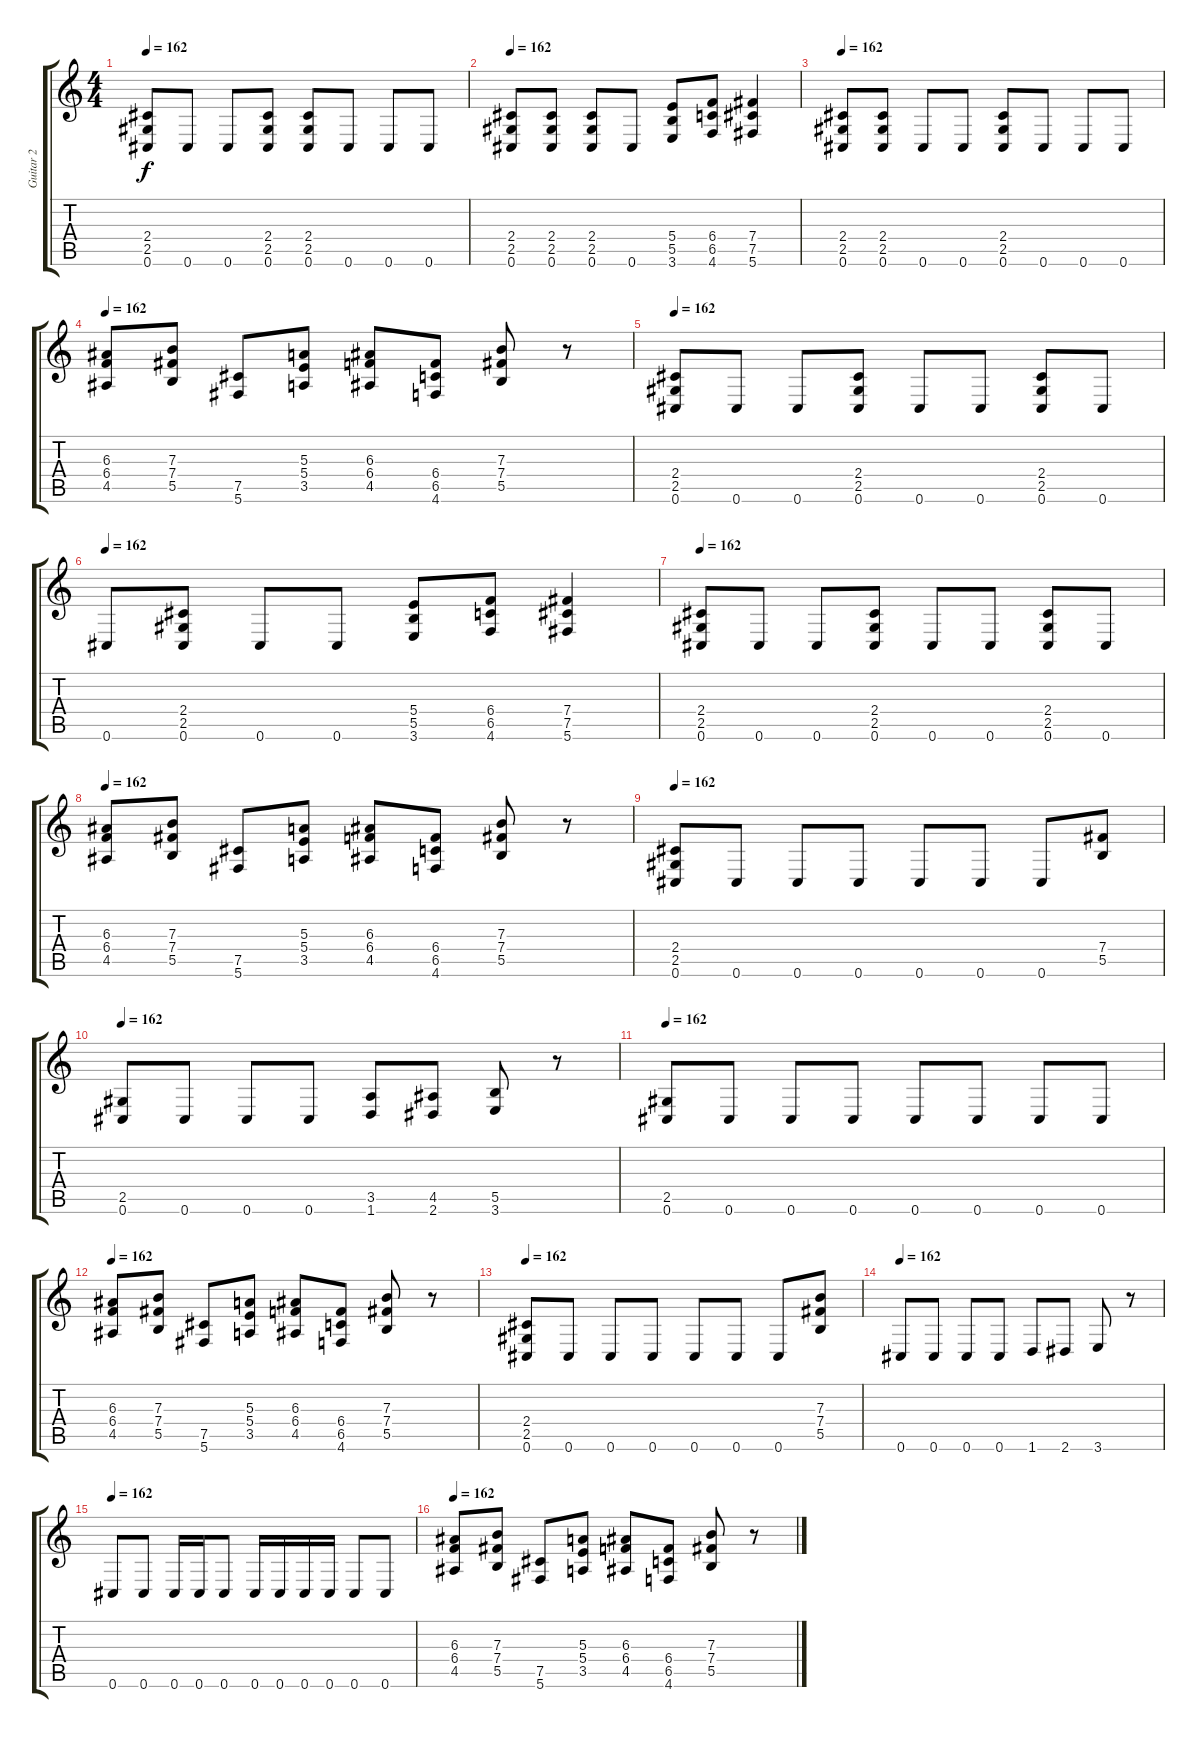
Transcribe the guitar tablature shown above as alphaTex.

\track ("Guitar 2" "Guitar 2") {instrument distortionguitar}
\staff {score tabs}
\tuning (Db4 Ab3 E3 B2 Gb2 Db2) {hide}
\ts (4 4)
\tempo 162
\clef g2
\ks c
(2.4 2.5 0.6).8{dy f} 0.6.8 0.6.8 (2.4 2.5 0.6).8 (2.4 2.5 0.6).8 0.6.8 0.6.8 0.6.8 |
\tempo 162
(2.4 2.5 0.6).8 (2.4 2.5 0.6).8 (2.4 2.5 0.6).8 0.6.8 (5.4 5.5 3.6).8 (6.4 6.5 4.6).8 (7.4 7.5 5.6).4 |
\tempo 162
(2.4 2.5 0.6).8 (2.4 2.5 0.6).8 0.6.8 0.6.8 (2.4 2.5 0.6).8 0.6.8 0.6.8 0.6.8 |
\tempo 162
(6.3 6.4 4.5).8 (7.3 7.4 5.5).8 (7.5 5.6).8 (5.3 5.4 3.5).8 (6.3 6.4 4.5).8 (6.4 6.5 4.6).8 (7.3 7.4 5.5).8 r.8 |
\tempo 162
(2.4 2.5 0.6).8 0.6.8 0.6.8 (2.4 2.5 0.6).8 0.6.8 0.6.8 (2.4 2.5 0.6).8 0.6.8 |
\tempo 162
0.6.8 (2.4 2.5 0.6).8 0.6.8 0.6.8 (5.4 5.5 3.6).8 (6.4 6.5 4.6).8 (7.4 7.5 5.6).4 |
\tempo 162
(2.4 2.5 0.6).8 0.6.8 0.6.8 (2.4 2.5 0.6).8 0.6.8 0.6.8 (2.4 2.5 0.6).8 0.6.8 |
\tempo 162
(6.3 6.4 4.5).8 (7.3 7.4 5.5).8 (7.5 5.6).8 (5.3 5.4 3.5).8 (6.3 6.4 4.5).8 (6.4 6.5 4.6).8 (7.3 7.4 5.5).8 r.8 |
\tempo 162
(2.4 2.5 0.6).8 0.6.8 0.6.8 0.6.8 0.6.8 0.6.8 0.6.8 (7.4 5.5).8 |
\tempo 162
(2.5 0.6).8 0.6.8 0.6.8 0.6.8 (3.5 1.6).8 (4.5 2.6).8 (5.5 3.6).8 r.8 |
\tempo 162
(2.5 0.6).8 0.6.8 0.6.8 0.6.8 0.6.8 0.6.8 0.6.8 0.6.8 |
\tempo 162
(6.3 6.4 4.5).8 (7.3 7.4 5.5).8 (7.5 5.6).8 (5.3 5.4 3.5).8 (6.3 6.4 4.5).8 (6.4 6.5 4.6).8 (7.3 7.4 5.5).8 r.8 |
\tempo 162
(2.4 2.5 0.6).8 0.6.8 0.6.8 0.6.8 0.6.8 0.6.8 0.6.8 (7.3 7.4 5.5).8 |
\tempo 162
0.6.8 0.6.8 0.6.8 0.6.8 1.6.8 2.6.8 3.6.8 r.8 |
\tempo 162
0.6.8 0.6.8 0.6.16 0.6.16 0.6.8 0.6.16 0.6.16 0.6.16 0.6.16 0.6.8 0.6.8 |
\tempo 162
(6.3 6.4 4.5).8 (7.3 7.4 5.5).8 (7.5 5.6).8 (5.3 5.4 3.5).8 (6.3 6.4 4.5).8 (6.4 6.5 4.6).8 (7.3 7.4 5.5).8 r.8
